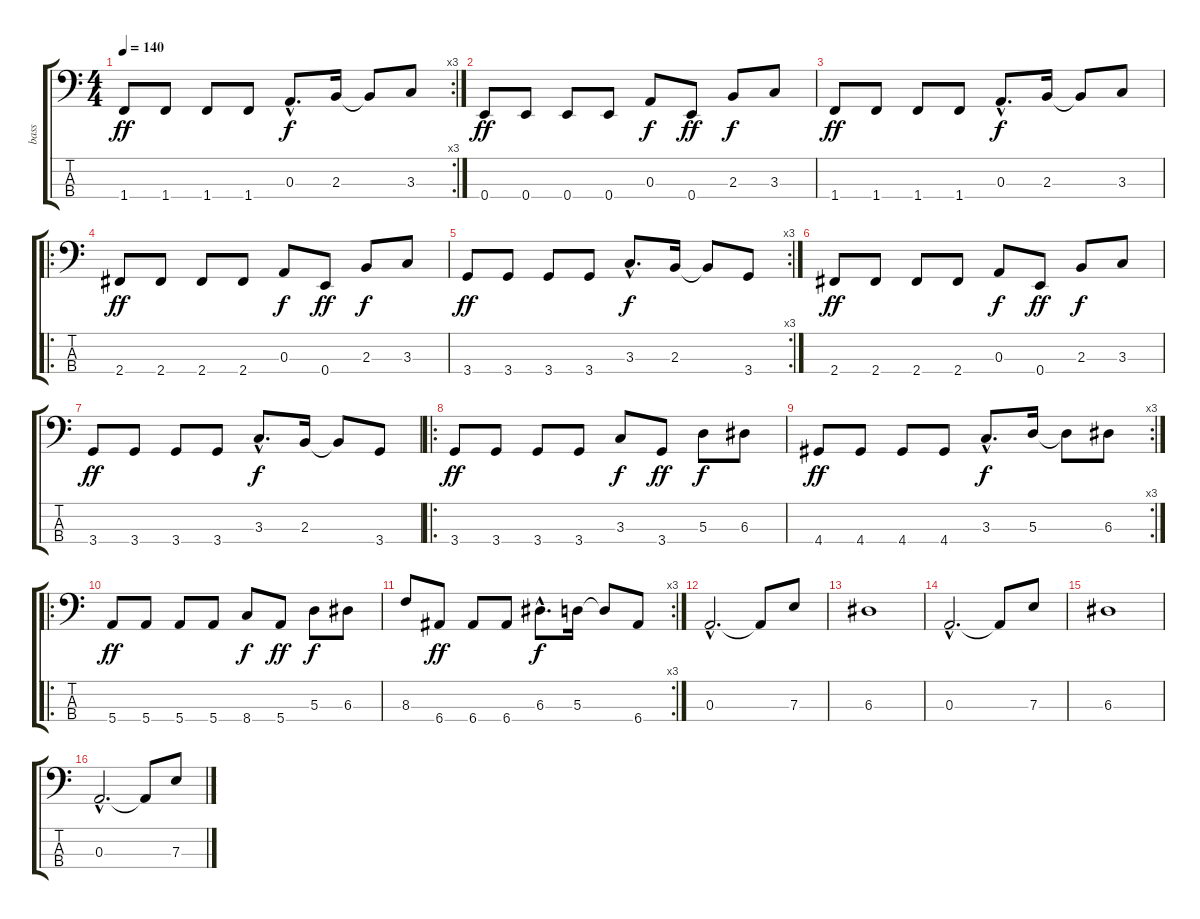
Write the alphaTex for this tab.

\track ("bass" "bass") {instrument electricbassfinger}
\staff {score tabs}
\tuning (G2 D2 A1 E1) {hide}
\rc 3
\ts (4 4)
\tempo 140
\clef f4
\ks c
1.4.8{dy ff} 1.4.8 1.4.8 1.4.8 0.3{hac}.8{d dy f} 2.3.16 2.3{t}.8 3.3.8 |
0.4.8{dy ff} 0.4.8 0.4.8 0.4.8 0.3.8{dy f} 0.4.8{dy ff} 2.3.8{dy f} 3.3.8 |
1.4.8{dy ff} 1.4.8 1.4.8 1.4.8 0.3{hac}.8{d dy f} 2.3.16 2.3{t}.8 3.3.8 |
\ro
2.4.8{dy ff} 2.4.8 2.4.8 2.4.8 0.3.8{dy f} 0.4.8{dy ff} 2.3.8{dy f} 3.3.8 |
\rc 3
3.4.8{dy ff} 3.4.8 3.4.8 3.4.8 3.3{hac}.8{d dy f} 2.3.16 2.3{t}.8 3.4.8 |
2.4.8{dy ff} 2.4.8 2.4.8 2.4.8 0.3.8{dy f} 0.4.8{dy ff} 2.3.8{dy f} 3.3.8 |
3.4.8{dy ff} 3.4.8 3.4.8 3.4.8 3.3{hac}.8{d dy f} 2.3.16 2.3{t}.8 3.4.8 |
\ro
3.4.8{dy ff} 3.4.8 3.4.8 3.4.8 3.3.8{dy f} 3.4.8{dy ff} 5.3.8{dy f} 6.3.8 |
\rc 3
4.4.8{dy ff} 4.4.8 4.4.8 4.4.8 3.3{hac}.8{d dy f} 5.3.16 5.3{t}.8 6.3.8 |
\ro
5.4.8{dy ff} 5.4.8 5.4.8 5.4.8 8.4.8{dy f} 5.4.8{dy ff} 5.3.8{dy f} 6.3.8 |
\rc 3
8.3.8 6.4.8{dy ff} 6.4.8 6.4.8 6.3{hac}.8{d dy f} 5.3.16 5.3{t}.8 6.4.8 |
0.3{hac}.2{d} 0.3{t}.8 7.3.8 |
6.3.1 |
0.3{hac}.2{d} 0.3{t}.8 7.3.8 |
6.3.1 |
0.3{hac}.2{d} 0.3{t}.8 7.3.8
